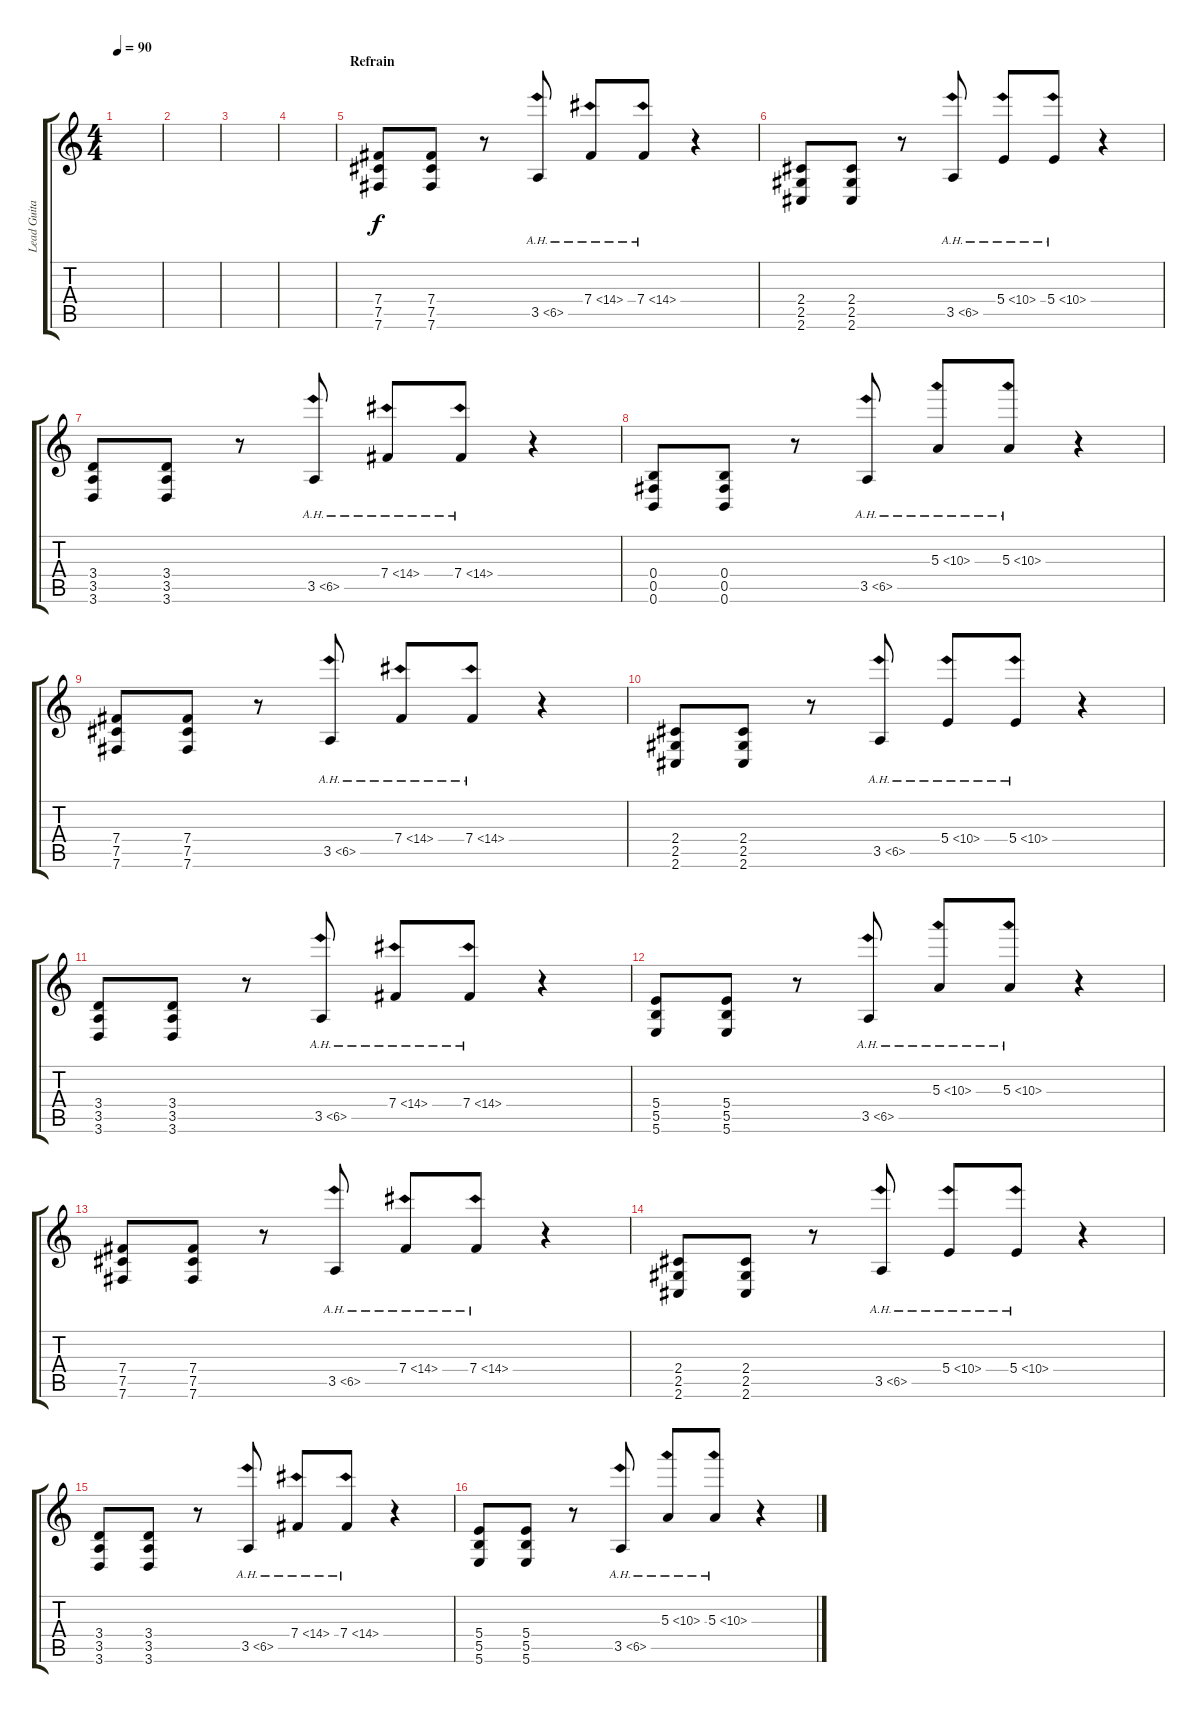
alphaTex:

\track ("Lead Guitar (disto)" "Lead Guita") {instrument distortionguitar}
\staff {score tabs}
\tuning (Db4 Ab3 E3 B2 Gb2 B1) {hide}
\ts (4 4)
\tempo 90
\clef g2
\ks c
|
|
|
|
\section ("" "Refrain")
(7.4 7.5 7.6).8 (7.4 7.5 7.6).8 r.8 3.5{ah 3}.8 7.4{ah 7}.8 7.4{ah 7}.8 r.4 |
(2.4 2.5 2.6).8 (2.4 2.5 2.6).8 r.8 3.5{ah 3}.8 5.4{ah 5}.8 5.4{ah 5}.8 r.4 |
(3.4 3.5 3.6).8 (3.4 3.5 3.6).8 r.8 3.5{ah 3}.8 7.4{ah 7}.8 7.4{ah 7}.8 r.4 |
(0.4 0.5 0.6).8 (0.4 0.5 0.6).8 r.8 3.5{ah 3}.8 5.3{ah 5}.8 5.3{ah 5}.8 r.4 |
(7.4 7.5 7.6).8 (7.4 7.5 7.6).8 r.8 3.5{ah 3}.8 7.4{ah 7}.8 7.4{ah 7}.8 r.4 |
(2.4 2.5 2.6).8 (2.4 2.5 2.6).8 r.8 3.5{ah 3}.8 5.4{ah 5}.8 5.4{ah 5}.8 r.4 |
(3.4 3.5 3.6).8 (3.4 3.5 3.6).8 r.8 3.5{ah 3}.8 7.4{ah 7}.8 7.4{ah 7}.8 r.4 |
(5.4 5.5 5.6).8 (5.4 5.5 5.6).8 r.8 3.5{ah 3}.8 5.3{ah 5}.8 5.3{ah 5}.8 r.4 |
(7.4 7.5 7.6).8 (7.4 7.5 7.6).8 r.8 3.5{ah 3}.8 7.4{ah 7}.8 7.4{ah 7}.8 r.4 |
(2.4 2.5 2.6).8 (2.4 2.5 2.6).8 r.8 3.5{ah 3}.8 5.4{ah 5}.8 5.4{ah 5}.8 r.4 |
(3.4 3.5 3.6).8 (3.4 3.5 3.6).8 r.8 3.5{ah 3}.8 7.4{ah 7}.8 7.4{ah 7}.8 r.4 |
(5.4 5.5 5.6).8 (5.4 5.5 5.6).8 r.8 3.5{ah 3}.8 5.3{ah 5}.8 5.3{ah 5}.8 r.4
